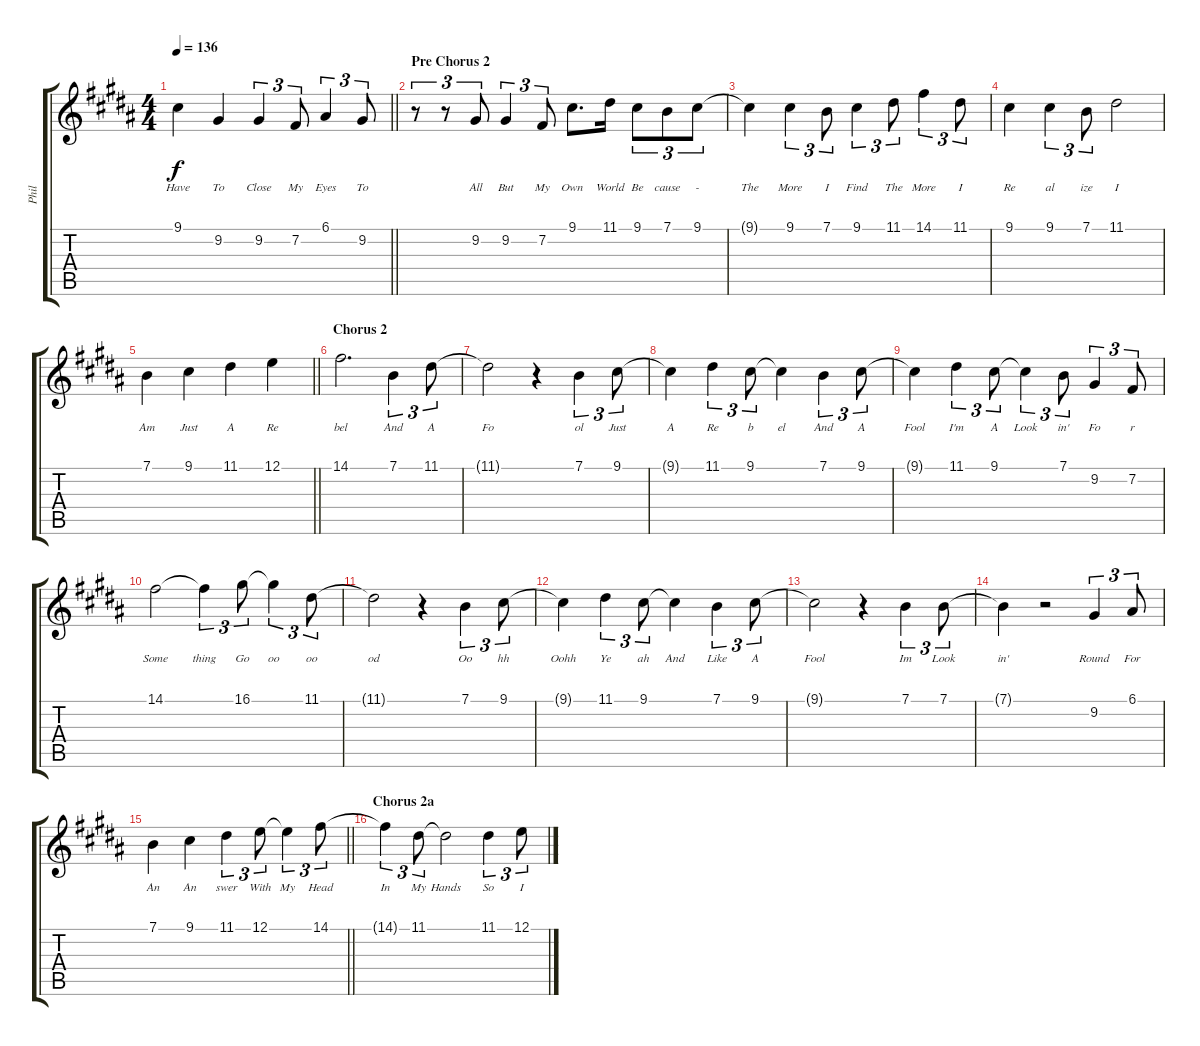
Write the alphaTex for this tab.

\track ("Phil" "Phil") {instrument brightacousticpiano}
\staff {score tabs}
\tuning (E4 B3 G3 D3 A2 E2) {hide}
\ts (4 4)
\tempo 136
\clef g2
\barLineRight lightlight
\ks b
9.1.4{lyrics (0 "Have") lyrics (1 "") lyrics (2 "") lyrics (3 "") lyrics (4 "") dy f} 9.2.4{lyrics (0 "To") lyrics (1 "") lyrics (2 "") lyrics (3 "") lyrics (4 "")} 9.2.4{tu (3 2) lyrics (0 "Close") lyrics (1 "") lyrics (2 "") lyrics (3 "") lyrics (4 "")} 7.2.8{tu (3 2) lyrics (0 "My") lyrics (1 "") lyrics (2 "") lyrics (3 "") lyrics (4 "")} 6.1.4{tu (3 2) lyrics (0 "Eyes") lyrics (1 "") lyrics (2 "") lyrics (3 "") lyrics (4 "")} 9.2.8{tu (3 2) lyrics (0 "To") lyrics (1 "") lyrics (2 "") lyrics (3 "") lyrics (4 "")} |
\section ("" "Pre Chorus 2")
r.8{tu (3 2)} r.8{tu (3 2)} 9.2.8{tu (3 2) lyrics (0 "All") lyrics (1 "") lyrics (2 "") lyrics (3 "") lyrics (4 "")} 9.2.4{tu (3 2) lyrics (0 "But") lyrics (1 "") lyrics (2 "") lyrics (3 "") lyrics (4 "")} 7.2.8{tu (3 2) lyrics (0 "My") lyrics (1 "") lyrics (2 "") lyrics (3 "") lyrics (4 "")} 9.1.8{d lyrics (0 "Own") lyrics (1 "") lyrics (2 "") lyrics (3 "") lyrics (4 "")} 11.1.16{lyrics (0 "World") lyrics (1 "") lyrics (2 "") lyrics (3 "") lyrics (4 "")} 9.1.8{tu (3 2) lyrics (0 "Be") lyrics (1 "") lyrics (2 "") lyrics (3 "") lyrics (4 "")} 7.1.8{tu (3 2) lyrics (0 "cause") lyrics (1 "") lyrics (2 "") lyrics (3 "") lyrics (4 "")} 9.1.8{tu (3 2) lyrics (0 "-") lyrics (1 "") lyrics (2 "") lyrics (3 "") lyrics (4 "")} |
9.1{t}.4{lyrics (0 "The") lyrics (1 "") lyrics (2 "") lyrics (3 "") lyrics (4 "")} 9.1.4{tu (3 2) lyrics (0 "More") lyrics (1 "") lyrics (2 "") lyrics (3 "") lyrics (4 "")} 7.1.8{tu (3 2) lyrics (0 "I") lyrics (1 "") lyrics (2 "") lyrics (3 "") lyrics (4 "")} 9.1.4{tu (3 2) lyrics (0 "Find") lyrics (1 "") lyrics (2 "") lyrics (3 "") lyrics (4 "")} 11.1.8{tu (3 2) lyrics (0 "The") lyrics (1 "") lyrics (2 "") lyrics (3 "") lyrics (4 "")} 14.1.4{tu (3 2) lyrics (0 "More") lyrics (1 "") lyrics (2 "") lyrics (3 "") lyrics (4 "")} 11.1.8{tu (3 2) lyrics (0 "I") lyrics (1 "") lyrics (2 "") lyrics (3 "") lyrics (4 "")} |
9.1.4{lyrics (0 "Re") lyrics (1 "") lyrics (2 "") lyrics (3 "") lyrics (4 "")} 9.1.4{tu (3 2) lyrics (0 "al") lyrics (1 "") lyrics (2 "") lyrics (3 "") lyrics (4 "")} 7.1.8{tu (3 2) lyrics (0 "ize") lyrics (1 "") lyrics (2 "") lyrics (3 "") lyrics (4 "")} 11.1.2{lyrics (0 "I") lyrics (1 "") lyrics (2 "") lyrics (3 "") lyrics (4 "")} |
\barLineRight lightlight
7.1.4{lyrics (0 "Am") lyrics (1 "") lyrics (2 "") lyrics (3 "") lyrics (4 "")} 9.1.4{lyrics (0 "Just") lyrics (1 "") lyrics (2 "") lyrics (3 "") lyrics (4 "")} 11.1.4{lyrics (0 "A") lyrics (1 "") lyrics (2 "") lyrics (3 "") lyrics (4 "")} 12.1.4{lyrics (0 "Re") lyrics (1 "") lyrics (2 "") lyrics (3 "") lyrics (4 "")} |
\section ("" "Chorus 2")
14.1.2{d lyrics (0 "bel") lyrics (1 "") lyrics (2 "") lyrics (3 "") lyrics (4 "")} 7.1.4{tu (3 2) lyrics (0 "And") lyrics (1 "") lyrics (2 "") lyrics (3 "") lyrics (4 "")} 11.1.8{tu (3 2) lyrics (0 "A") lyrics (1 "") lyrics (2 "") lyrics (3 "") lyrics (4 "")} |
11.1{t}.2{lyrics (0 "Fo") lyrics (1 "") lyrics (2 "") lyrics (3 "") lyrics (4 "")} r.4 7.1.4{tu (3 2) lyrics (0 "ol") lyrics (1 "") lyrics (2 "") lyrics (3 "") lyrics (4 "")} 9.1.8{tu (3 2) lyrics (0 "Just") lyrics (1 "") lyrics (2 "") lyrics (3 "") lyrics (4 "")} |
9.1{t}.4{lyrics (0 "A") lyrics (1 "") lyrics (2 "") lyrics (3 "") lyrics (4 "")} 11.1.4{tu (3 2) lyrics (0 "Re") lyrics (1 "") lyrics (2 "") lyrics (3 "") lyrics (4 "")} 9.1.8{tu (3 2) lyrics (0 "b") lyrics (1 "") lyrics (2 "") lyrics (3 "") lyrics (4 "")} 9.1{t}.4{lyrics (0 "el") lyrics (1 "") lyrics (2 "") lyrics (3 "") lyrics (4 "")} 7.1.4{tu (3 2) lyrics (0 "And") lyrics (1 "") lyrics (2 "") lyrics (3 "") lyrics (4 "")} 9.1.8{tu (3 2) lyrics (0 "A") lyrics (1 "") lyrics (2 "") lyrics (3 "") lyrics (4 "")} |
9.1{t}.4{lyrics (0 "Fool") lyrics (1 "") lyrics (2 "") lyrics (3 "") lyrics (4 "")} 11.1.4{tu (3 2) lyrics (0 "I'm") lyrics (1 "") lyrics (2 "") lyrics (3 "") lyrics (4 "")} 9.1.8{tu (3 2) lyrics (0 "A") lyrics (1 "") lyrics (2 "") lyrics (3 "") lyrics (4 "")} 9.1{t}.4{tu (3 2) lyrics (0 "Look") lyrics (1 "") lyrics (2 "") lyrics (3 "") lyrics (4 "")} 7.1.8{tu (3 2) lyrics (0 "in'") lyrics (1 "") lyrics (2 "") lyrics (3 "") lyrics (4 "")} 9.2.4{tu (3 2) lyrics (0 "Fo") lyrics (1 "") lyrics (2 "") lyrics (3 "") lyrics (4 "")} 7.2.8{tu (3 2) lyrics (0 "r") lyrics (1 "") lyrics (2 "") lyrics (3 "") lyrics (4 "")} |
14.1.2{lyrics (0 "Some") lyrics (1 "") lyrics (2 "") lyrics (3 "") lyrics (4 "")} 14.1{t}.4{tu (3 2) lyrics (0 "thing") lyrics (1 "") lyrics (2 "") lyrics (3 "") lyrics (4 "")} 16.1.8{tu (3 2) lyrics (0 "Go") lyrics (1 "") lyrics (2 "") lyrics (3 "") lyrics (4 "")} 16.1{t}.4{tu (3 2) lyrics (0 "oo") lyrics (1 "") lyrics (2 "") lyrics (3 "") lyrics (4 "")} 11.1.8{tu (3 2) lyrics (0 "oo") lyrics (1 "") lyrics (2 "") lyrics (3 "") lyrics (4 "")} |
11.1{t}.2{lyrics (0 "od") lyrics (1 "") lyrics (2 "") lyrics (3 "") lyrics (4 "")} r.4 7.1.4{tu (3 2) lyrics (0 "Oo") lyrics (1 "") lyrics (2 "") lyrics (3 "") lyrics (4 "")} 9.1.8{tu (3 2) lyrics (0 "hh") lyrics (1 "") lyrics (2 "") lyrics (3 "") lyrics (4 "")} |
9.1{t}.4{lyrics (0 "Oohh") lyrics (1 "") lyrics (2 "") lyrics (3 "") lyrics (4 "")} 11.1.4{tu (3 2) lyrics (0 "Ye") lyrics (1 "") lyrics (2 "") lyrics (3 "") lyrics (4 "")} 9.1.8{tu (3 2) lyrics (0 "ah") lyrics (1 "") lyrics (2 "") lyrics (3 "") lyrics (4 "")} 9.1{t}.4{lyrics (0 "And") lyrics (1 "") lyrics (2 "") lyrics (3 "") lyrics (4 "")} 7.1.4{tu (3 2) lyrics (0 "Like") lyrics (1 "") lyrics (2 "") lyrics (3 "") lyrics (4 "")} 9.1.8{tu (3 2) lyrics (0 "A") lyrics (1 "") lyrics (2 "") lyrics (3 "") lyrics (4 "")} |
9.1{t}.2{lyrics (0 "Fool") lyrics (1 "") lyrics (2 "") lyrics (3 "") lyrics (4 "")} r.4 7.1.4{tu (3 2) lyrics (0 "Im") lyrics (1 "") lyrics (2 "") lyrics (3 "") lyrics (4 "")} 7.1.8{tu (3 2) lyrics (0 "Look") lyrics (1 "") lyrics (2 "") lyrics (3 "") lyrics (4 "")} |
7.1{t}.4{lyrics (0 "in'") lyrics (1 "") lyrics (2 "") lyrics (3 "") lyrics (4 "")} r.2 9.2.4{tu (3 2) lyrics (0 "Round") lyrics (1 "") lyrics (2 "") lyrics (3 "") lyrics (4 "")} 6.1.8{tu (3 2) lyrics (0 "For") lyrics (1 "") lyrics (2 "") lyrics (3 "") lyrics (4 "")} |
\barLineRight lightlight
7.1.4{lyrics (0 "An") lyrics (1 "") lyrics (2 "") lyrics (3 "") lyrics (4 "")} 9.1.4{lyrics (0 "An") lyrics (1 "") lyrics (2 "") lyrics (3 "") lyrics (4 "")} 11.1.4{tu (3 2) lyrics (0 "swer") lyrics (1 "") lyrics (2 "") lyrics (3 "") lyrics (4 "")} 12.1.8{tu (3 2) lyrics (0 "With") lyrics (1 "") lyrics (2 "") lyrics (3 "") lyrics (4 "")} 12.1{t}.4{tu (3 2) lyrics (0 "My") lyrics (1 "") lyrics (2 "") lyrics (3 "") lyrics (4 "")} 14.1.8{tu (3 2) lyrics (0 "Head") lyrics (1 "") lyrics (2 "") lyrics (3 "") lyrics (4 "")} |
\section ("" "Chorus 2a")
14.1{t}.4{tu (3 2) lyrics (0 "In") lyrics (1 "") lyrics (2 "") lyrics (3 "") lyrics (4 "")} 11.1.8{tu (3 2) lyrics (0 "My") lyrics (1 "") lyrics (2 "") lyrics (3 "") lyrics (4 "")} 11.1{t}.2{lyrics (0 "Hands") lyrics (1 "") lyrics (2 "") lyrics (3 "") lyrics (4 "")} 11.1.4{tu (3 2) lyrics (0 "So") lyrics (1 "") lyrics (2 "") lyrics (3 "") lyrics (4 "")} 12.1.8{tu (3 2) lyrics (0 "I") lyrics (1 "") lyrics (2 "") lyrics (3 "") lyrics (4 "")}
